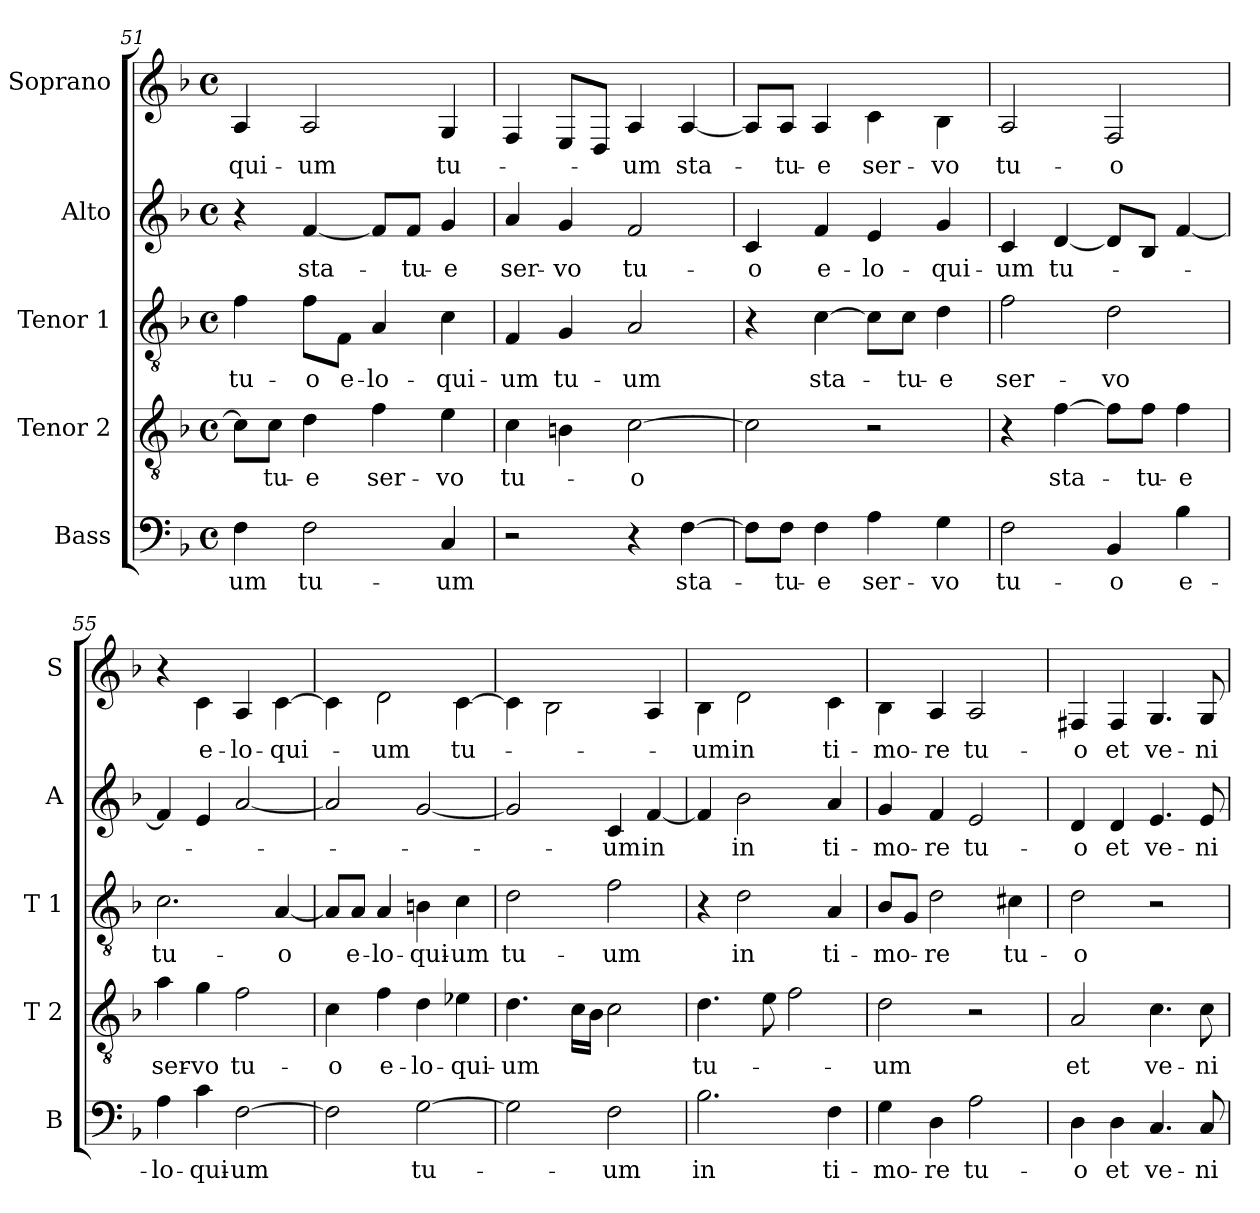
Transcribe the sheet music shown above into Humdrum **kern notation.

**kern	**text	**kern	**text	**kern	**text	**kern	**text	**kern	**text
*part5	*part5	*part4	*part4	*part3	*part3	*part2	*part2	*part1	*part1
*staff5	*staff5	*staff4	*staff4	*staff3	*staff3	*staff2	*staff2	*staff1	*staff1
*I"Bass	*	*I"Tenor 2	*	*I"Tenor 1	*	*I"Alto	*	*I"Soprano	*
*I'B	*	*I'T 2	*	*I'T 1	*	*I'A	*	*I'S	*
*clefF4	*	*clefGv2	*	*clefGv2	*	*clefG2	*	*clefG2	*
*	*	*	*	*	*	*	*	*ITrd-7c-12	*
*k[b-]	*	*k[b-]	*	*k[b-]	*	*k[b-]	*	*k[b-]	*
*d:	*	*d:	*	*d:	*	*d:	*	*d:	*
*M4/4	*	*M4/4	*	*M4/4	*	*M4/4	*	*M4/4	*
*met(c)	*	*met(c)	*	*met(c)	*	*met(c)	*	*met(c)	*
=51	=51	=51	=51	=51	=51	=51	=51	=51	=51
4F\	-um	8c\L]	.	4f\	tu-	4r	.	4a/	-qui-
.	.	8c\J	-tu-	.	.	.	.	.	.
2F\	tu-	4d\	-e	8f\L	-o	[4f/	sta-	2a/	-um
.	.	.	.	8F\J	e-	.	.	.	.
.	.	4f\	ser-	4A/	-lo-	8f/L]	.	.	.
.	.	.	.	.	.	8f/J	-tu-	.	.
4C/	-um	4e\	-vo	4c\	-qui-	4g/	-e	4g/	tu-
=52	=52	=52	=52	=52	=52	=52	=52	=52	=52
2r	.	4c\	tu-	4F/	-um	4a/	ser-	4f/	.
.	.	4Bn\	.	4G/	tu-	4g/	-vo	8e/L	.
.	.	.	.	.	.	.	.	8d/J	.
4r	.	[2c\	-o	2A/	-um	2f/	tu-	4a/	-um
[4F\	sta-	.	.	.	.	.	.	[4a/	sta-
=53	=53	=53	=53	=53	=53	=53	=53	=53	=53
8F\L]	.	2c\]	.	4r	.	4c/	-o	8a/L]	.
8F\J	-tu-	.	.	.	.	.	.	8a/J	-tu-
4F\	-e	.	.	[4c\	sta-	4f/	e-	4a/	-e
4A\	ser-	2r	.	8c\L]	.	4e/	-lo-	4cc\	ser-
.	.	.	.	8c\J	-tu-	.	.	.	.
4G\	-vo	.	.	4d\	-e	4g/	-qui-	4b-\	-vo
=54	=54	=54	=54	=54	=54	=54	=54	=54	=54
2F\	tu-	4r	.	2f\	ser-	4c/	-um	2a/	tu-
.	.	[4f\	sta-	.	.	[4d/	tu-	.	.
4BB-/	-o	8f\L]	.	2d\	-vo	8d/L]	.	2f/	-o
.	.	8f\J	-tu-	.	.	8B-/J	.	.	.
4B-\	e-	4f\	-e	.	.	[4f/	.	.	.
!!LO:LB:g=z
=55	=55	=55	=55	=55	=55	=55	=55	=55	=55
4A\	-lo-	4a\	ser-	2.c\	tu-	4f/]	.	4r	.
4c\	-qui-	4g\	-vo	.	.	4e/	.	4cc\	e-
[2F\	-um	2f\	tu-	.	.	[2a/	.	4a/	-lo-
.	.	.	.	[4A/	-o	.	.	[4cc\	-qui-
=56	=56	=56	=56	=56	=56	=56	=56	=56	=56
2F\]	.	4c\	-o	8A/L]	.	2a/]	.	4cc\]	.
.	.	.	.	8A/J	e-	.	.	.	.
.	.	4f\	e-	4A/	-lo-	.	.	2dd\	-um
[2G\	tu-	4d\	-lo-	4Bn\	-qui-	[2g/	.	.	.
.	.	4e-X\	-qui-	4c\	-um	.	.	[4cc\	tu-
=57	=57	=57	=57	=57	=57	=57	=57	=57	=57
2G\]	.	4.d\	-um	2d\	tu-	2g/]	.	4cc\]	.
.	.	.	.	.	.	.	.	2b-\	.
.	.	16c\LL	.	.	.	.	.	.	.
.	.	16B-\JJ	.	.	.	.	.	.	.
2F\	-um	2c\	.	2f\	-um	4c/	-um	.	.
.	.	.	.	.	.	[4f/	in	4a/	.
=58	=58	=58	=58	=58	=58	=58	=58	=58	=58
2.B-\	in	4.d\	tu-	4r	.	4f/]	.	4b-\	-um
.	.	.	.	2d\	in	2b-\	in	2dd\	in
.	.	8e\	.	.	.	.	.	.	.
.	.	2f\	.	.	.	.	.	.	.
4F\	ti-	.	.	4A/	ti-	4a/	ti-	4cc\	ti-
!!LO:PB:g=z
=59	=59	=59	=59	=59	=59	=59	=59	=59	=59
4G\	-mo-	2d\	-um	8B-/L	-mo-	4g/	-mo-	4b-\	-mo-
.	.	.	.	8G/J	.	.	.	.	.
4D\	-re	.	.	2d\	-re	4f/	-re	4a/	-re
2A\	tu-	2r	.	.	.	2e/	tu-	2a/	tu-
.	.	.	.	4c#X\	tu-	.	.	.	.
=60	=60	=60	=60	=60	=60	=60	=60	=60	=60
4D\	-o	2A/	et	2d\	-o	4d/	-o	4f#X/	-o
4D\	et	.	.	.	.	4d/	et	4f#/	et
4.C/	ve-	4.c\	ve-	2r	.	4.e/	ve-	4.g/	ve-
8C/	-ni-	8c\	-ni-	.	.	8e/	-ni-	8g/	-ni-
=	=	=	=	=	=	=	=	=	=
*-	*-	*-	*-	*-	*-	*-	*-	*-	*-
